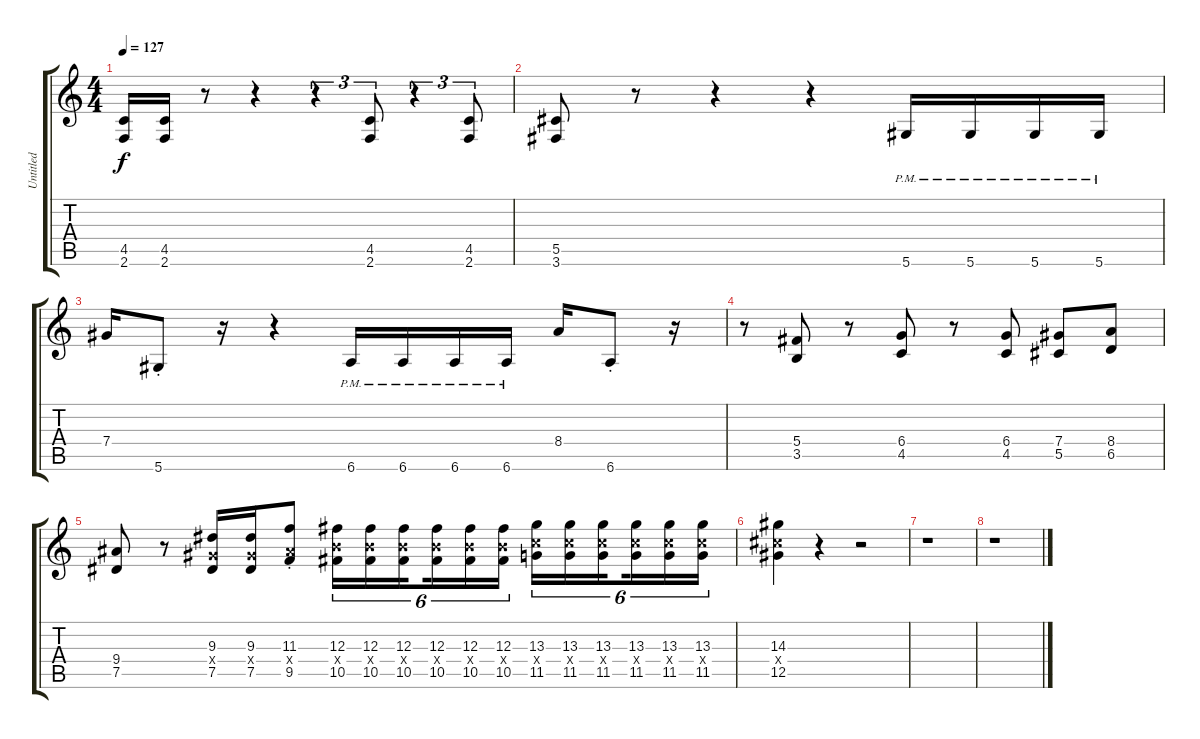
\track ("Untitled" "Untitled") {instrument overdrivenguitar}
\staff {score tabs}
\tuning (Eb4 Bb3 Gb3 Db3 Ab2 Eb2) {hide}
\ts (4 4)
\tempo 127
\clef g2
\ks c
(4.5 2.6).16{dy f} (4.5 2.6).16 r.8 r.4 r.4{tu (3 2)} (4.5 2.6).8{tu (3 2)} r.4{tu (3 2)} (4.5 2.6).8{tu (3 2)} |
(5.5 3.6).8 r.8 r.4 r.4 5.6{pm}.16 5.6{pm}.16 5.6{pm}.16 5.6{pm}.16 |
7.4.16 5.6{st}.8 r.16 r.4 6.6{pm}.16 6.6{pm}.16 6.6{pm}.16 6.6{pm}.16 8.4.16 6.6{st}.8 r.16 |
r.8 (5.4 3.5).8 r.8 (6.4 4.5).8 r.8 (6.4 4.5).8 (7.4 5.5).8 (8.4 6.5).8 |
(9.4 7.5).8 r.8 (9.3 7.4{x} 7.5).16 (9.3 7.4{x} 7.5).16 (11.3{st} 9.4{st x} 9.5{st}).8 (12.3 10.4{x} 10.5).16{tu (6 4)} (12.3 10.4{x} 10.5).16{tu (6 4)} (12.3 10.4{x} 10.5).16{tu (6 4) beam splitsecondary} (12.3 10.4{x} 10.5).16{tu (6 4)} (12.3 10.4{x} 10.5).16{tu (6 4)} (12.3 10.4{x} 10.5).16{tu (6 4)} (13.3 11.4{x} 11.5).16{tu (6 4)} (13.3 11.4{x} 11.5).16{tu (6 4)} (13.3 11.4{x} 11.5).16{tu (6 4) beam splitsecondary} (13.3 11.4{x} 11.5).16{tu (6 4)} (13.3 11.4{x} 11.5).16{tu (6 4)} (13.3 11.4{x} 11.5).16{tu (6 4)} |
(14.3 12.4{x} 12.5).4 r.4 r.2 |
r.1 |
r.1
